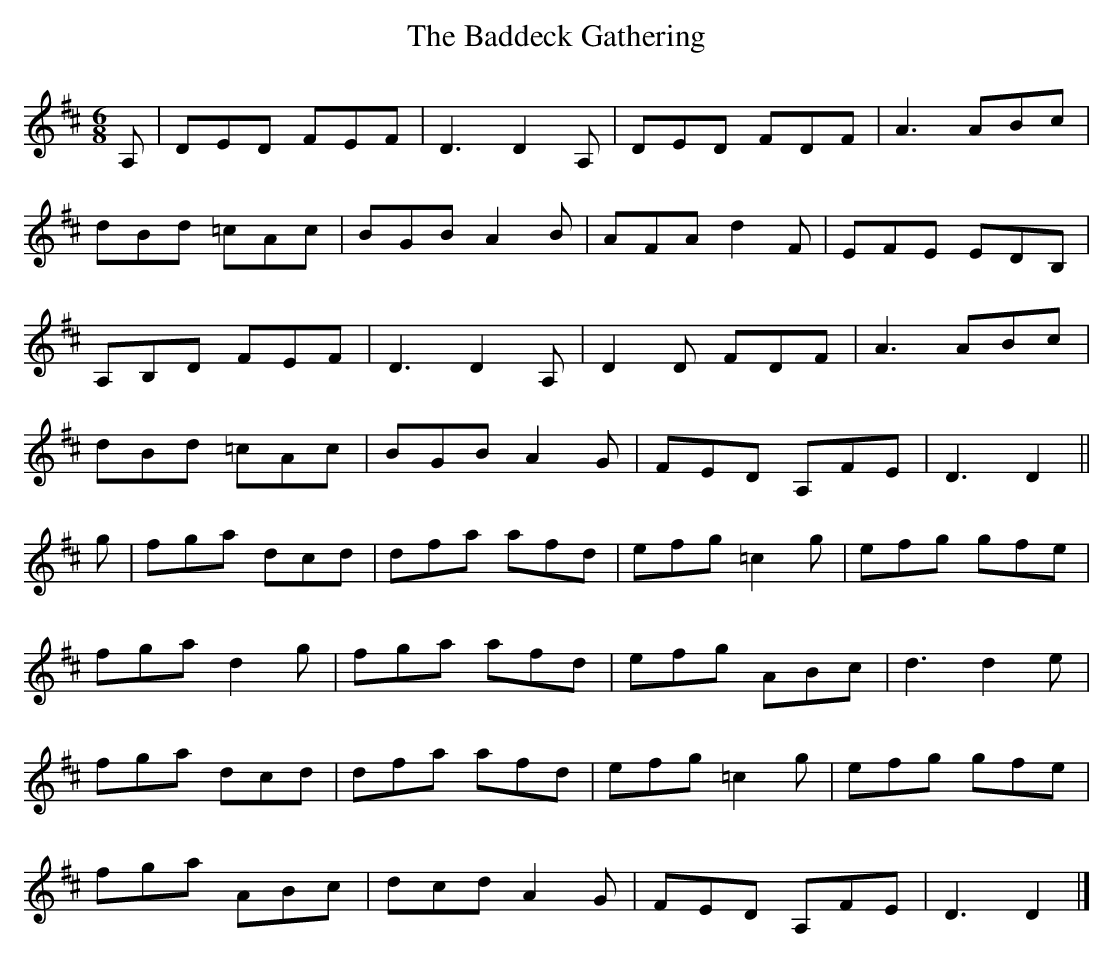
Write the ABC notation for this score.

X:1
T: Baddeck Gathering, The
M: 6/8
L: 1/8
K: Dmaj
A, | DED FEF | D3 D2 A, | DED FDF | A3 ABc |
dBd =cAc | BGB A2 B | AFA d2 F | EFE EDB, |
A,B,D FEF | D3 D2 A, | D2 D FDF | A3 ABc |
dBd =cAc | BGB A2 G | FED A,FE | D3 D2 ||
g | fga dcd | dfa afd | efg =c2 g | efg gfe |
fga d2 g | fga afd | efg ABc |d3 d2 e |
fga dcd | dfa afd | efg =c2 g | efg gfe |
fga ABc | dcd A2 G | FED A,FE | D3 D2 |]
